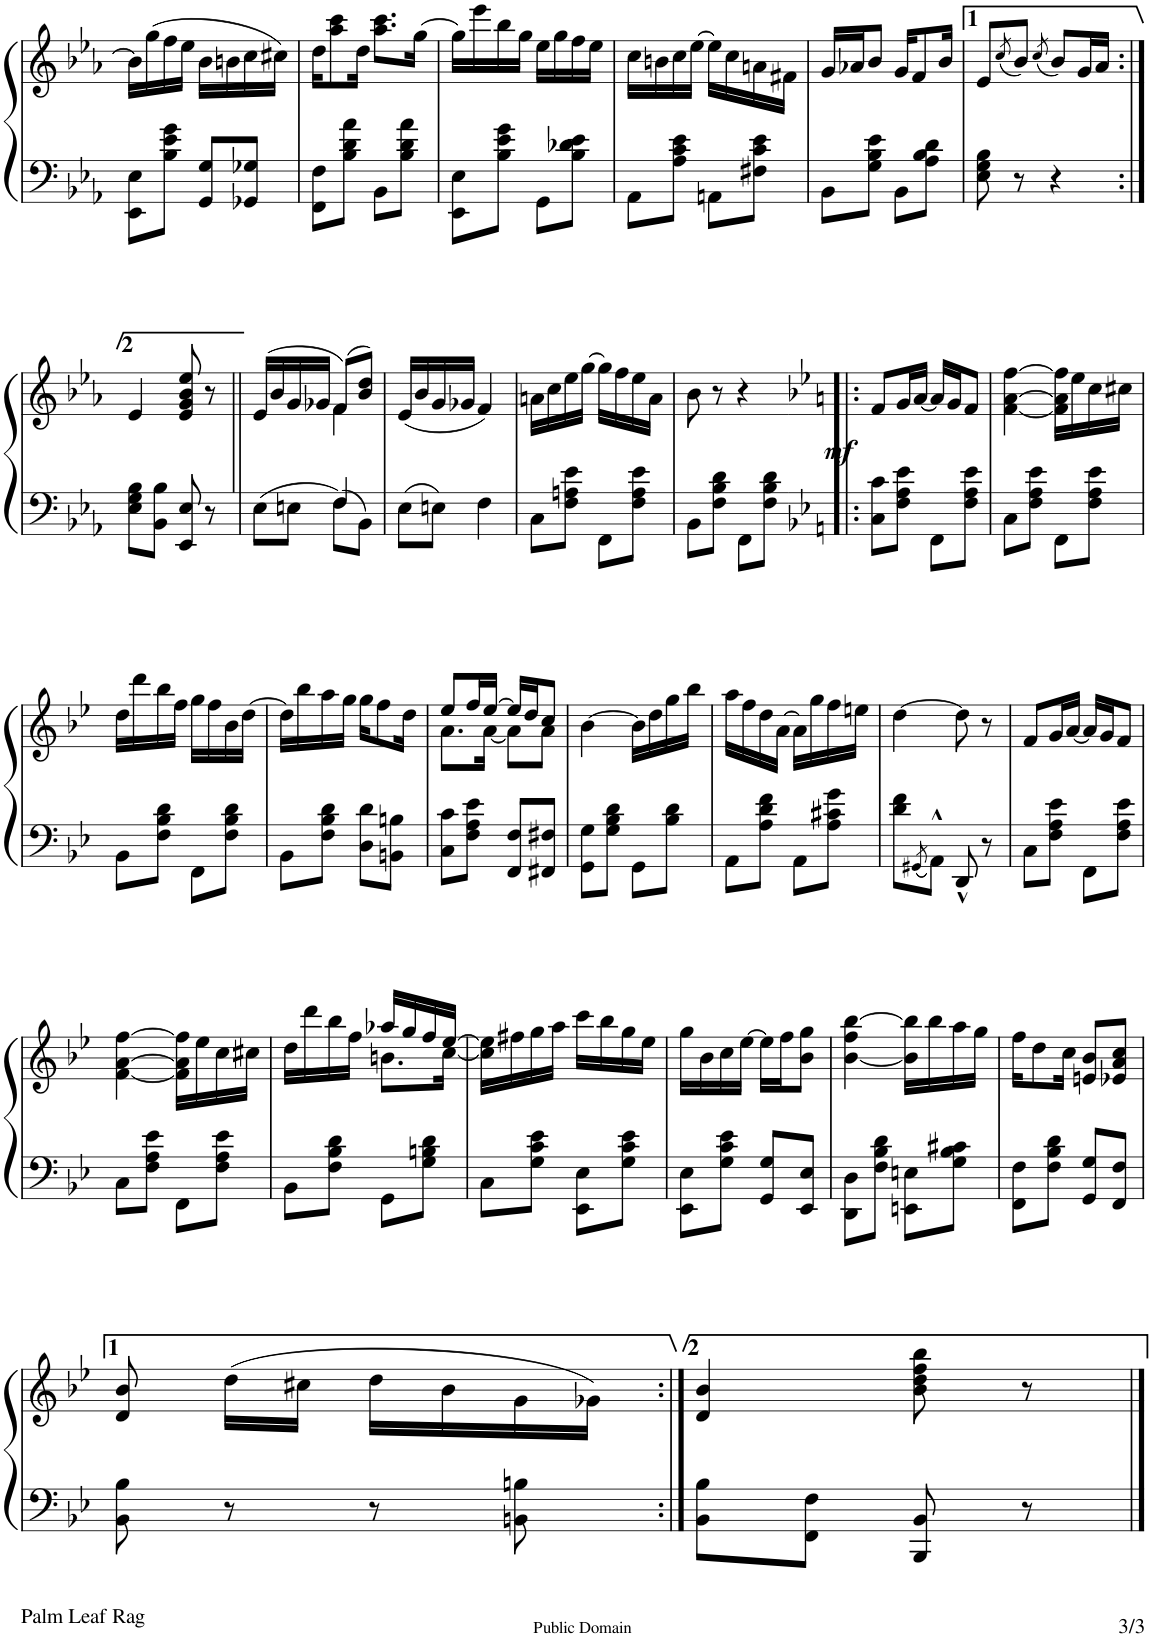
**kern	**kern	**dynam
*part1	*part1	*part1
*staff2	*staff1	*staff1/2
*I"Piano	*	*
*I'Pno.	*	*
!!LO:PB:g=z
*clefF4	*clefG2	*
*k[b-e-a-]	*k[b-e-a-]	*
*E-:	*E-:	*
*M2/4	*M2/4	*
=50	=50	=50
8EE-\ 8E-\L	16b-\LL]	.
.	(16gg\	.
8B-\ 8e-\ 8g\J	16ff\	.
.	16ee-\JJ	.
8GG/ 8G/L	16b-\LL	.
.	16bn\	.
8GG-X/ 8G-X/J	16cc\	.
.	16cc#X\JJ)	.
=51	=51	=51
8FF\ 8F\L	16dd\KL	.
.	8aa-\ 8ccc\	.
8B-\ 8d\ 8a-\J	.	.
.	16dd\Jk	.
8BB-\L	8.aa-\ 8.ccc\L	.
8B-\ 8d\ 8a-\J	.	.
.	[16gg\Jk	.
=52	=52	=52
8EE-\ 8E-\L	16gg\LL]	.
.	16eee-\	.
8B-\ 8e-\ 8g\J	16bb-\	.
.	16gg\JJ	.
8GG\L	16ee-\LL	.
.	16gg\	.
8B-\ 8d-X\ 8e-\J	16ff\	.
.	16ee-\JJ	.
=53	=53	=53
8AA-\L	16cc\LL	.
.	16bn\	.
8A-\ 8c\ 8e-\J	16cc\	.
.	[16ee-\JJ	.
8AAn\L	16ee-\LL]	.
.	16cc\	.
8F#X\ 8c\ 8e-\J	16an\	.
.	16f#X\JJ	.
=54	=54	=54
8BB-\L	16g/LL	.
.	16a-X/J	.
8G\ 8B-\ 8e-\J	8b-/J	.
8BB-\L	16g/KL	.
.	8f/	.
8A-\ 8B-\ 8d\J	.	.
.	16b-/Jk	.
=55	=55	=55
8E-\ 8G\ 8B-\	8e-/L	.
.	(8qcc/	.
8r	8b-/J)	.
.	(8qcc/	.
4r	8b-/L)	.
.	16g/L	.
.	16a-/JJ	.
!!LO:LB:g=z
=56:|!	=56:|!	=56:|!
8E-\ 8G\ 8B-\L	4e-/	.
8BB-\ 8B-\J	.	.
8EE-/ 8E-/	8e-/ 8g/ 8b-/ 8ee-/	.
8r	8r	.
=57||	=57||	=57||
*^	*^	*
8E-\L	4ryy	(16e-/LL	4ryy	.
.	.	16b-/	.	.
8En\J	.	16g/	.	.
.	.	16g-X/JJ	.	.
8F\L	4F/	(8f/L)	4f\	.
8BB-\J	.	8b-/ 8dd/J)	.	.
*v	*v	*	*	*
*	*v	*v	*
=58	=58	=58
8E-\L	(16e-/LL	.
.	16b-/	.
8En\J	16g/	.
.	16g-X/JJ	.
4F\	4f/)	.
=59	=59	=59
8C\L	16an\LL	.
.	16cc\	.
8F\ 8An\ 8e-\J	16ee-\	.
.	[16gg\JJ	.
8FF\L	16gg\LL]	.
.	16ff\	.
8F\ 8A\ 8e-\J	16ee-\	.
.	16a\JJ	.
=60	=60	=60
8BB-\L	8b-\	.
8F\ 8B-\ 8d\J	8r	.
8FF\L	4r	.
8F\ 8B-\ 8d\J	.	.
=61!|:	=61!|:	=61!|:
*k[b-e-]	*k[b-e-]	*
*B-:	*B-:	*
!	!	!LO:DY:b
8C\ 8c\L	8f/L	mf
8F\ 8A\ 8e-\J	16g/L	.
.	[16a/JJ	.
8FF\L	16a/LL]	.
.	16g/J	.
8F\ 8A\ 8e-\J	8f/J	.
=62	=62	=62
8C\L	[4f\ [4a\ [4ff\	.
8F\ 8A\ 8e-\J	.	.
8FF\L	16f\] 16a\] 16ff\]LL	.
.	16ee-\	.
8F\ 8A\ 8e-\J	16cc\	.
.	16cc#X\JJ	.
!!LO:LB:g=z
=63	=63	=63
8BB-\L	16dd\LL	.
.	16ddd\	.
8F\ 8B-\ 8d\J	16bb-\	.
.	16ff\JJ	.
8FF\L	16gg\LL	.
.	16ff\	.
8F\ 8B-\ 8d\J	16b-\	.
.	[16dd\JJ	.
=64	=64	=64
8BB-\L	16dd\LL]	.
.	16bb-\	.
8F\ 8B-\ 8d\J	16aa\	.
.	16gg\JJ	.
8D\ 8d\L	16gg\KL	.
.	8ff\	.
8BBn\ 8Bn\J	.	.
.	16dd\Jk	.
=65	=65	=65
*	*^	*
8C\ 8c\L	8ee-/L	8.a\L	.
8F\ 8A\ 8e-\J	16ff/L	.	.
.	[16ee-/JJ	[16a\Jk	.
8FF/ 8F/L	16ee-/LL]	8a\L]	.
.	16dd/J	.	.
8FF#X/ 8F#X/J	8cc/J	8a\J	.
*	*v	*v	*
=66	=66	=66
8GG\ 8G\L	[4b-\	.
8G\ 8B-\ 8d\J	.	.
8GG\L	16b-\LL]	.
.	16dd\	.
8B-\ 8d\J	16gg\	.
.	16bb-\JJ	.
=67	=67	=67
8AA\L	16aa\LL	.
.	16ff\	.
8A\ 8d\ 8f\J	16dd\	.
.	[16a\JJ	.
8AA\L	16a\LL]	.
.	16gg\	.
8A\ 8c#X\ 8g\J	16ff\	.
.	16een\JJ	.
=68	=68	=68
8d\ 8f\L	[4dd\	.
8qGG#X/	.	.
8AA^^\J	.	.
8DD^^/	8dd\]	.
8r	8r	.
=69	=69	=69
8C\L	8f/L	.
8F\ 8A\ 8e-\J	16g/L	.
.	[16a/JJ	.
8FF\L	16a/LL]	.
.	16g/J	.
8F\ 8A\ 8e-\J	8f/J	.
!!LO:LB:g=z
=70	=70	=70
8C\L	[4f\ [4a\ [4ff\	.
8F\ 8A\ 8e-\J	.	.
8FF\L	16f\] 16a\] 16ff\]LL	.
.	16ee-\	.
8F\ 8A\ 8e-\J	16cc\	.
.	16cc#X\JJ	.
=71	=71	=71
*	*^	*
8BB-\L	16dd\LL	4ryy	.
.	16ddd\	.	.
8F\ 8B-\ 8d\J	16bb-\	.	.
.	16ff\JJ	.	.
8GG\L	16aa-X/LL	8.bn\L	.
.	16gg/	.	.
8G\ 8Bn\ 8d\J	16ff/	.	.
.	[16ee-/JJ	[16cc\Jk	.
*	*v	*v	*
=72	=72	=72
8C\L	16cc\] 16ee-\]LL	.
.	16ff#X\	.
8G\ 8c\ 8e-\J	16gg\	.
.	16aa\JJ	.
8EE-\ 8E-\L	16ccc\LL	.
.	16bb-\	.
8G\ 8c\ 8e-\J	16gg\	.
.	16ee-\JJ	.
=73	=73	=73
8EE-\ 8E-\L	16gg\LL	.
.	16b-\	.
8G\ 8c\ 8e-\J	16cc\	.
.	[16ee-\JJ	.
8GG/ 8G/L	16ee-\LL]	.
.	16ff\J	.
8EE-/ 8E-/J	8b-\ 8gg\J	.
=74	=74	=74
8DD\ 8D\L	[4b-\ 4ff\ [4bb-\	.
8F\ 8B-\ 8d\J	.	.
8EEn\ 8En\L	16b-\] 16bb-\]LL	.
.	16bb-\	.
8G\ 8B-\ 8c#X\J	16aa\	.
.	16gg\JJ	.
=75	=75	=75
8FF\ 8F\L	16ff\KL	.
.	8dd\	.
8F\ 8B-\ 8d\J	.	.
.	16cc\Jk	.
8GG/ 8G/L	8en/ 8b-/L	.
8FF/ 8F/J	8e-X/ 8a/ 8cc/J	.
!!LO:LB:g=z
=76	=76	=76
8BB-\ 8B-\	8d/ 8b-/	.
8r	(16dd\LL	.
.	16cc#X\JJ	.
8r	16dd\LL	.
.	16b-\	.
8BBn\ 8Bn\	16g\	.
.	16g-X\JJ)	.
=77:|!	=77:|!	=77:|!
8BB-\ 8B-\L	4d/ 4b-/	.
8FF\ 8F\J	.	.
8BBB-/ 8BB-/	8b-\ 8dd\ 8ff\ 8bb-\	.
8r	8r	.
==	==	==
*-	*-	*-
